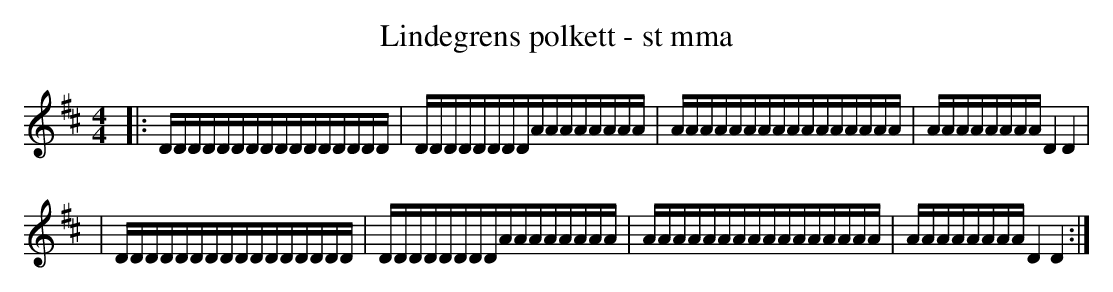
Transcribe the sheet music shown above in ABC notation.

X:1
T:Lindegrens polkett - st mma
M:4/4
L:1/16
K:D
|:DDDDDDDDDDDDDDDD| DDDDDDDDAAAAAAAA | AAAAAAAAAAAAAAAA| AAAAAAAAD4D4|
|DDDDDDDDDDDDDDDD |DDDDDDDDAAAAAAAA |AAAAAAAAAAAAAAAA | AAAAAAAAD4D4 :|
